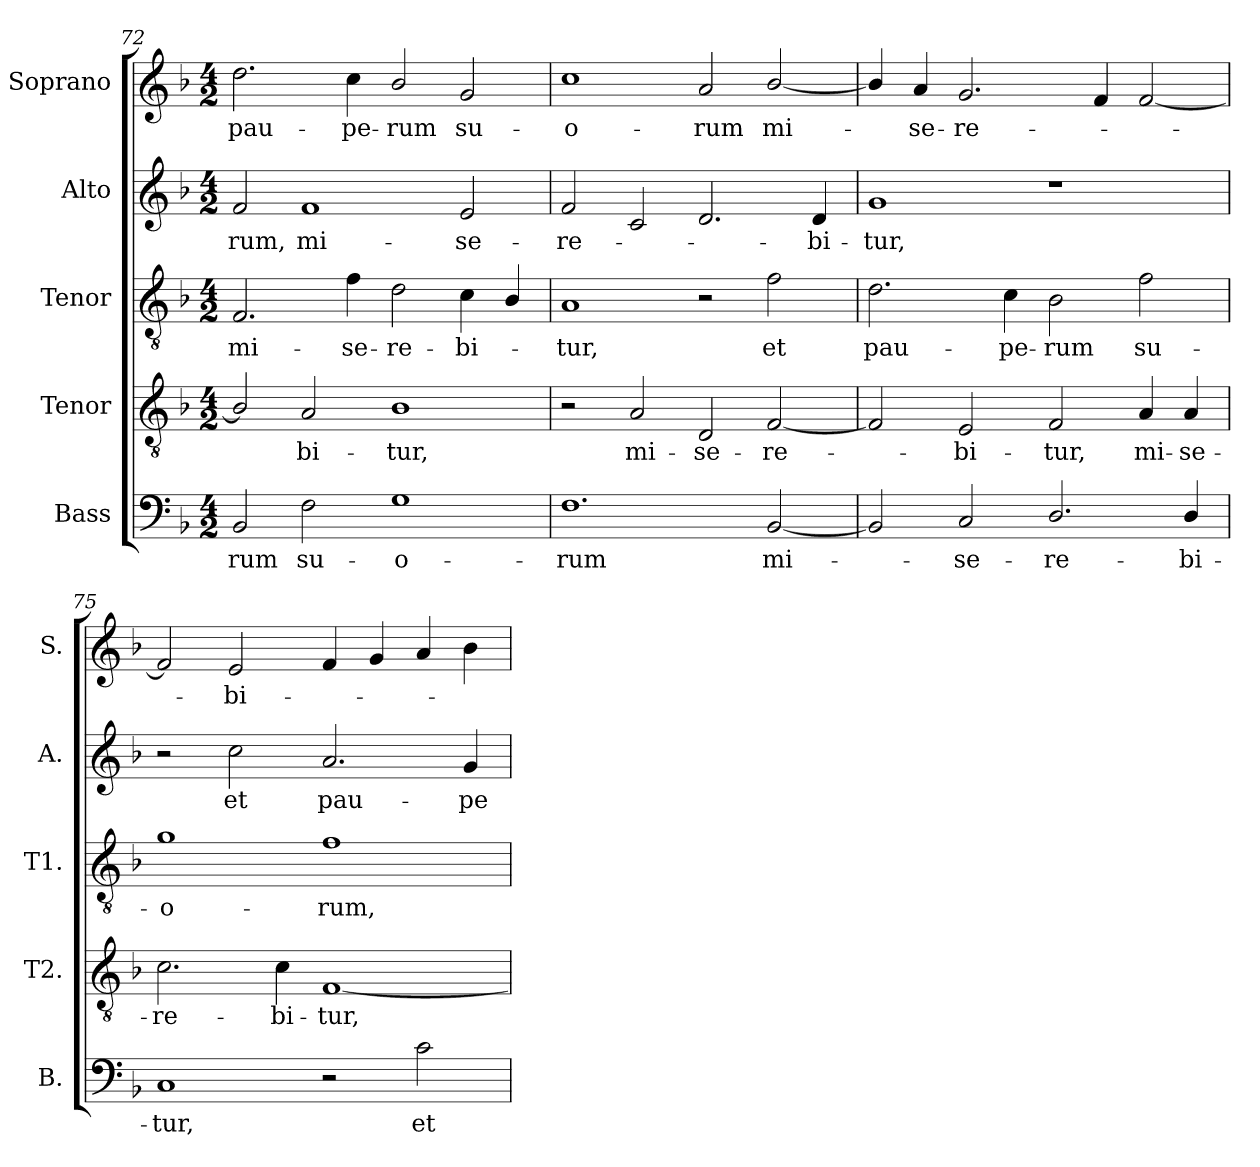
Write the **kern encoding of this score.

**kern	**text	**kern	**text	**kern	**text	**kern	**text	**kern	**text
*part5	*part5	*part4	*part4	*part3	*part3	*part2	*part2	*part1	*part1
*staff5	*staff5	*staff4	*staff4	*staff3	*staff3	*staff2	*staff2	*staff1	*staff1
*I"Bass	*	*I"Tenor	*	*I"Tenor	*	*I"Alto	*	*I"Soprano	*
*I'B.	*	*I'T2.	*	*I'T1.	*	*I'A.	*	*I'S.	*
!!LO:LB:g=z
*clefF4	*	*clefGv2	*	*clefGv2	*	*clefG2	*	*clefG2	*
*	*	*ITrd7c12	*	*ITrd7c12	*	*	*	*	*
*k[b-]	*	*k[b-]	*	*k[b-]	*	*k[b-]	*	*k[b-]	*
*F:	*	*F:	*	*F:	*	*F:	*	*F:	*
*M4/2	*	*M4/2	*	*M4/2	*	*M4/2	*	*M4/2	*
=72	=72	=72	=72	=72	=72	=72	=72	=72	=72
!	!LO:LY:b:color=#000000	!	!	!	!	!	!	!	!
!	!	!	!	!	!LO:LY:b:color=#000000	!	!	!	!
!	!	!	!	!	!	!	!LO:LY:b:color=#000000	!	!
!	!	!	!	!	!	!	!	!	!LO:LY:b:color=#000000
2BB-i/	-rum	2BB-i/]	.	2.FFi/	mi-	2fi/	-rum,	2.ddi\	pau-
!	!LO:LY:b:color=#000000	!	!	!	!	!	!	!	!
!	!	!	!LO:LY:b:color=#000000	!	!	!	!	!	!
!	!	!	!	!	!	!	!LO:LY:b:color=#000000	!	!
2Fi\	su-	2AAi/	-bi-	.	.	1fi	mi-	.	.
!	!	!	!	!	!LO:LY:b:color=#000000	!	!	!	!
!	!	!	!	!	!	!	!	!	!LO:LY:b:color=#000000
.	.	.	.	4Fi\	-se-	.	.	4cci\	-pe-
!	!LO:LY:b:color=#000000	!	!	!	!	!	!	!	!
!	!	!	!LO:LY:b:color=#000000	!	!	!	!	!	!
!	!	!	!	!	!LO:LY:b:color=#000000	!	!	!	!
!	!	!	!	!	!	!	!	!	!LO:LY:b:color=#000000
1Gi	-o-	1BB-i	-tur,	2Di\	-re-	.	.	2b-i/	-rum
!	!	!	!	!	!LO:LY:b:color=#000000	!	!	!	!
!	!	!	!	!	!	!	!LO:LY:b:color=#000000	!	!
!	!	!	!	!	!	!	!	!	!LO:LY:b:color=#000000
.	.	.	.	4Ci\	-bi-	2ei/	-se-	2gi/	su-
.	.	.	.	4BB-i/	.	.	.	.	.
=73	=73	=73	=73	=73	=73	=73	=73	=73	=73
!	!LO:LY:b:color=#000000	!	!	!	!	!	!	!	!
!	!	!	!	!	!LO:LY:b:color=#000000	!	!	!	!
!	!	!	!	!	!	!	!LO:LY:b:color=#000000	!	!
!	!	!	!	!	!	!	!	!	!LO:LY:b:color=#000000
1.Fi	-rum	2r	.	1AAi	-tur,	2fi/	-re-	1cci	-o-
!	!	!	!LO:LY:b:color=#000000	!	!	!	!	!	!
.	.	2AAi/	mi-	.	.	2ci/	.	.	.
!	!	!	!LO:LY:b:color=#000000	!	!	!	!	!	!
!	!	!	!	!	!	!	!	!	!LO:LY:b:color=#000000
.	.	2DDi/	-se-	2r	.	2.di/	.	2ai/	-rum
!	!LO:LY:b:color=#000000	!	!	!	!	!	!	!	!
!	!	!	!LO:LY:b:color=#000000	!	!	!	!	!	!
!	!	!	!	!	!LO:LY:b:color=#000000	!	!	!	!
!	!	!	!	!	!	!	!	!	!LO:LY:b:color=#000000
[2BB-i/	mi-	[2FFi/	-re-	2Fi\	et	.	.	[2b-i/	mi-
!	!	!	!	!	!	!	!LO:LY:b:color=#000000	!	!
.	.	.	.	.	.	4di/	-bi-	.	.
=74	=74	=74	=74	=74	=74	=74	=74	=74	=74
!	!	!	!	!	!LO:LY:b:color=#000000	!	!	!	!
!	!	!	!	!	!	!	!LO:LY:b:color=#000000	!	!
2BB-i/]	.	2FFi/]	.	2.Di\	pau-	1gi	-tur,	4b-i/]	.
!	!	!	!	!	!	!	!	!	!LO:LY:b:color=#000000
.	.	.	.	.	.	.	.	4ai/	-se-
!	!LO:LY:b:color=#000000	!	!	!	!	!	!	!	!
!	!	!	!LO:LY:b:color=#000000	!	!	!	!	!	!
!	!	!	!	!	!	!	!	!	!LO:LY:b:color=#000000
2Ci/	-se-	2EEi/	-bi-	.	.	.	.	2.gi/	-re-
!	!	!	!	!	!LO:LY:b:color=#000000	!	!	!	!
.	.	.	.	4Ci\	-pe-	.	.	.	.
!	!LO:LY:b:color=#000000	!	!	!	!	!	!	!	!
!	!	!	!LO:LY:b:color=#000000	!	!	!	!	!	!
!	!	!	!	!	!LO:LY:b:color=#000000	!	!	!	!
2.Di/	-re-	2FFi/	-tur,	2BB-i\	-rum	1r	.	.	.
.	.	.	.	.	.	.	.	4fi/	.
!	!	!	!LO:LY:b:color=#000000	!	!	!	!	!	!
!	!	!	!	!	!LO:LY:b:color=#000000	!	!	!	!
.	.	4AAi/	mi-	2Fi\	su-	.	.	[2fi/	.
!	!LO:LY:b:color=#000000	!	!	!	!	!	!	!	!
!	!	!	!LO:LY:b:color=#000000	!	!	!	!	!	!
4Di/	-bi-	4AAi/	-se-	.	.	.	.	.	.
=75	=75	=75	=75	=75	=75	=75	=75	=75	=75
!	!LO:LY:b:color=#000000	!	!	!	!	!	!	!	!
!	!	!	!LO:LY:b:color=#000000	!	!	!	!	!	!
!	!	!	!	!	!LO:LY:b:color=#000000	!	!	!	!
1Ci	-tur,	2.Ci\	-re-	1Gi	-o-	2r	.	2fi/]	.
!	!	!	!	!	!	!	!LO:LY:b:color=#000000	!	!
!	!	!	!	!	!	!	!	!	!LO:LY:b:color=#000000
.	.	.	.	.	.	2cci\	et	2ei/	-bi-
!	!	!	!LO:LY:b:color=#000000	!	!	!	!	!	!
.	.	4Ci\	-bi-	.	.	.	.	.	.
!	!	!	!LO:LY:b:color=#000000	!	!	!	!	!	!
!	!	!	!	!	!LO:LY:b:color=#000000	!	!	!	!
!	!	!	!	!	!	!	!LO:LY:b:color=#000000	!	!
2r	.	[1FFi	-tur,	1Fi	-rum,	2.ai/	pau-	4fi/	.
.	.	.	.	.	.	.	.	4gi/	.
!	!LO:LY:b:color=#000000	!	!	!	!	!	!	!	!
2ci\	et	.	.	.	.	.	.	4ai/	.
!	!	!	!	!	!	!	!LO:LY:b:color=#000000	!	!
.	.	.	.	.	.	4gi/	-pe-	4b-i\	.
=	=	=	=	=	=	=	=	=	=
*-	*-	*-	*-	*-	*-	*-	*-	*-	*-
